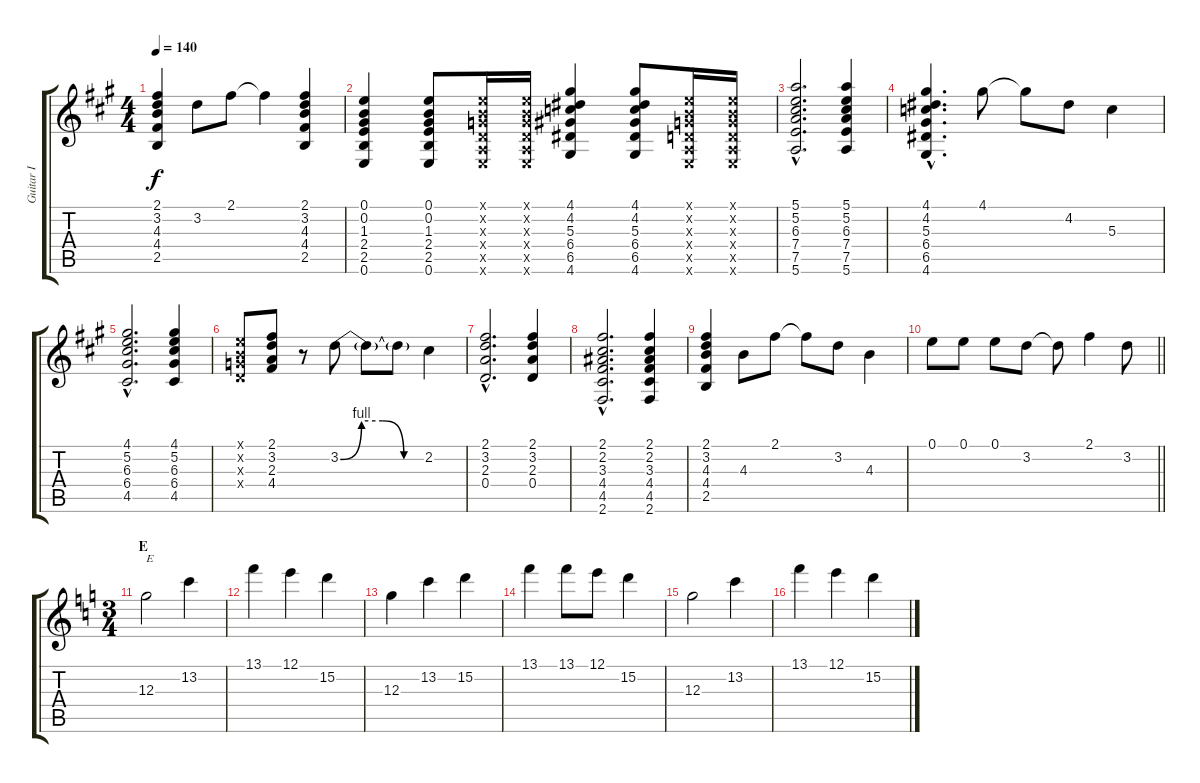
\track ("Guitar I" "Guitar I") {instrument acousticguitarsteel}
\staff {score tabs}
\tuning (E4 B3 G3 D3 A2 E2) {hide}
\ts (4 4)
\tempo 140
\clef g2
\ks a
(2.1 3.2 4.3 4.4 2.5).4{dy f} 3.2.8 2.1.8 2.1{t}.4 (2.1 3.2 4.3 4.4 2.5).4 |
(0.1 0.2 1.3 2.4 2.5 0.6).4 (0.1 0.2 1.3 2.4 2.5 0.6).8 (0.1{x} 0.2{x} 0.3{x} 0.4{x} 0.5{x} 0.6{x}).16 (0.1{x} 0.2{x} 0.3{x} 0.4{x} 0.5{x} 0.6{x}).16 (4.1 4.2 5.3 6.4 6.5 4.6).4 (4.1 4.2 5.3 6.4 6.5 4.6).8 (0.1{x} 0.2{x} 0.3{x} 0.4{x} 0.5{x} 0.6{x}).16 (0.1{x} 0.2{x} 0.3{x} 0.4{x} 0.5{x} 0.6{x}).16 |
(5.1{hac} 5.2{hac} 6.3{hac} 7.4{hac} 7.5{hac} 5.6{hac}).2{d} (5.1 5.2 6.3 7.4 7.5 5.6).4 |
(4.1{hac} 4.2{hac} 5.3{hac} 6.4{hac} 6.5{hac} 4.6{hac}).4{d} 4.1.8 4.1{t}.8 4.2.8 5.3.4 |
(4.1{hac} 5.2{hac} 6.3{hac} 6.4{hac} 4.5{hac}).2{d} (4.1 5.2 6.3 6.4 4.5).4 |
(0.1{x} 0.2{x} 0.3{x} 0.4{x}).8 (2.1 3.2 2.3 4.4).8 r.8 3.2{be (custom 0 0 15 4 30 4 45 0 60 0)}.8 3.2{t}.8 3.2{t}.8 2.2.4 |
(2.1{hac} 3.2{hac} 2.3{hac} 0.4{hac}).2{d} (2.1 3.2 2.3 0.4).4 |
(2.1{hac} 2.2{hac} 3.3{hac} 4.4{hac} 4.5{hac} 2.6{hac}).2{d} (2.1 2.2 3.3 4.4 4.5 2.6).4 |
(2.1 3.2 4.3 4.4 2.5).4 4.3.8 2.1.8 2.1{t}.8 3.2.8 4.3.4 |
\barLineRight lightlight
0.1.8 0.1.8 0.1.8 3.2.8 3.2{t}.8 2.1.4 3.2.8 |
\ts (3 4)
\section ("" "E")
\ks c
12.3.2{txt "E" volume 14 instrument acousticguitarsteel} 13.2.4 |
13.1.4 12.1.4 15.2.4 |
12.3.4 13.2.4 15.2.4 |
13.1.4 13.1.8 12.1.8 15.2.4 |
12.3.2 13.2.4 |
13.1.4 12.1.4 15.2.4
